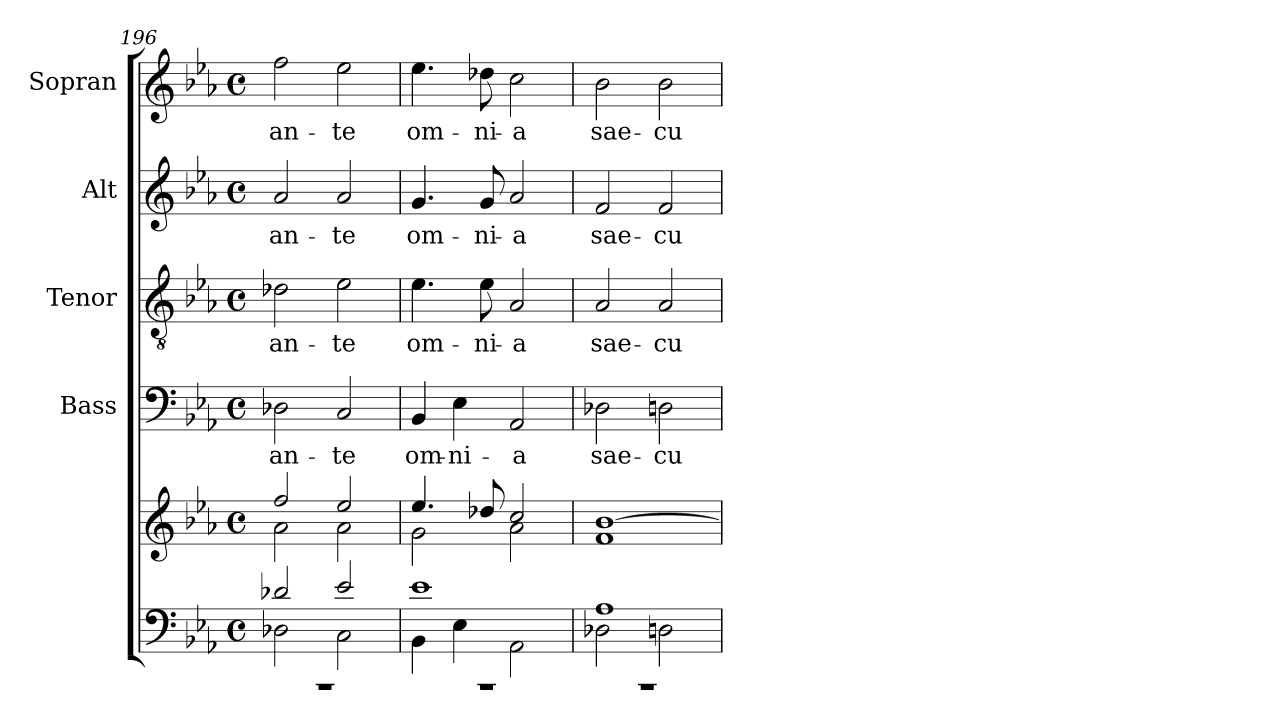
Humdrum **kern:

**kern	**kern	**kern	**text	**kern	**text	**kern	**text	**kern	**text
*part5	*part5	*part4	*part4	*part3	*part3	*part2	*part2	*part1	*part1
*staff6	*staff5	*staff4	*staff4	*staff3	*staff3	*staff2	*staff2	*staff1	*staff1
*	*	*I"Bass	*	*I"Tenor	*	*I"Alt	*	*I"Sopran	*
*	*	*I'B.	*	*I'T.	*	*I'A.	*	*I'S.	*
*clefF4	*clefG2	*clefF4	*	*clefGv2	*	*clefG2	*	*clefG2	*
*k[b-e-a-]	*k[b-e-a-]	*k[b-e-a-]	*	*k[b-e-a-]	*	*k[b-e-a-]	*	*k[b-e-a-]	*
*E-:	*E-:	*E-:	*	*E-:	*	*E-:	*	*E-:	*
*M4/4	*M4/4	*M4/4	*	*M4/4	*	*M4/4	*	*M4/4	*
*met(c)	*met(c)	*met(c)	*	*met(c)	*	*met(c)	*	*met(c)	*
=196	=196	=196	=196	=196	=196	=196	=196	=196	=196
*^	*^	*	*	*	*	*	*	*	*
*	*^	*	*	*	*	*	*	*	*	*	*
!	!	!	!	!	!	!LO:LY:b	!	!LO:LY:b	!	!LO:LY:b	!	!LO:LY:b
2d-X/	2D-X\	1rBBB	2ff/	2a-\	2D-X\	an-	2d-X\	an-	2a-/	an-	2ff\	an-
!	!	!	!	!	!	!LO:LY:b	!	!LO:LY:b	!	!LO:LY:b	!	!LO:LY:b
2e-/	2C\	.	2ee-/	2a-\	2C/	-te	2e-\	-te	2a-/	-te	2ee-\	-te
=197	=197	=197	=197	=197	=197	=197	=197	=197	=197	=197	=197	=197
!	!	!	!	!	!	!LO:LY:b	!	!LO:LY:b	!	!LO:LY:b	!	!LO:LY:b
1e-	4BB-\	1rAAA	4.ee-/	2g\	4BB-/	om-	4.e-\	om-	4.g/	om-	4.ee-\	om-
!	!	!	!	!	!	!LO:LY:b	!	!	!	!	!	!
.	4E-\	.	.	.	4E-\	-ni-	.	.	.	.	.	.
!	!	!	!	!	!	!	!	!LO:LY:b	!	!LO:LY:b	!	!LO:LY:b
.	.	.	8dd-X/	.	.	.	8e-\	-ni-	8g/	-ni-	8dd-X\	-ni-
!	!	!	!	!	!	!LO:LY:b	!	!LO:LY:b	!	!LO:LY:b	!	!LO:LY:b
.	2AA-\	.	2cc/	2a-\	2AA-/	-a	2A-/	-a	2a-/	-a	2cc\	-a
=198	=198	=198	=198	=198	=198	=198	=198	=198	=198	=198	=198	=198
!	!	!	!	!	!	!LO:LY:b	!	!LO:LY:b	!	!LO:LY:b	!	!LO:LY:b
1A-	2D-X\	1rAAA	[>1b-	1f	2D-X\	sae-	2A-/	sae-	2f/	sae-	2b-\	sae-
!	!	!	!	!	!	!LO:LY:b	!	!LO:LY:b	!	!LO:LY:b	!	!LO:LY:b
.	2Dn\	.	.	.	2Dn\	-cu-	2A-/	-cu-	2f/	-cu-	2b-\	-cu-
*v	*v	*v	*	*	*	*	*	*	*	*	*	*
*	*v	*v	*	*	*	*	*	*	*	*
=	=	=	=	=	=	=	=	=	=
*-	*-	*-	*-	*-	*-	*-	*-	*-	*-
